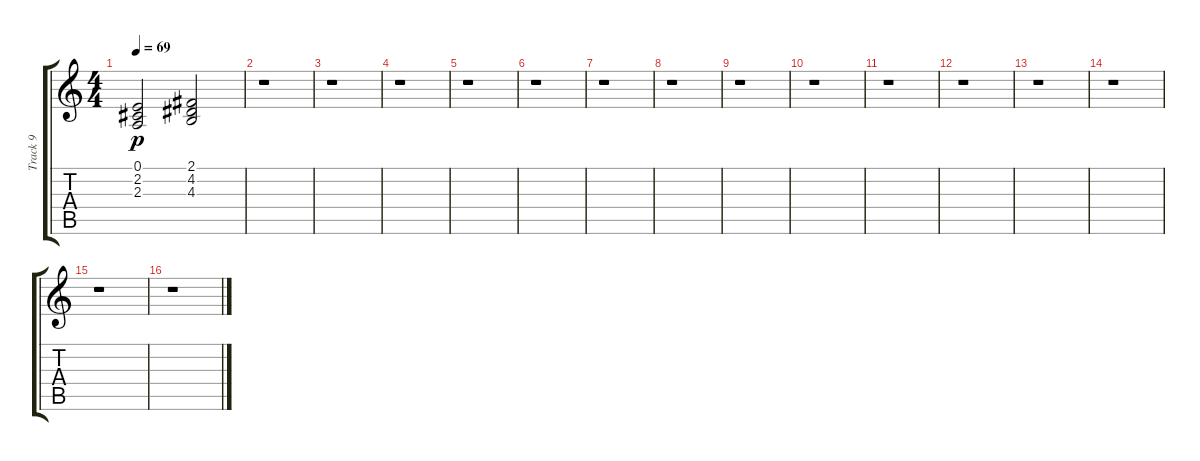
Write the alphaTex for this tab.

\track ("Track 9" "Track 9") {instrument stringensemble1}
\staff {score tabs}
\tuning (E4 B3 G3 D3 A2 E2) {hide}
\ts (4 4)
\tempo 69
\clef g2
\ks c
(0.1 2.2 2.3).2{dy p} (2.1 4.2 4.3).2 |
r.1 |
r.1 |
r.1 |
r.1 |
r.1 |
r.1 |
r.1 |
r.1 |
r.1 |
r.1 |
r.1 |
r.1 |
r.1 |
r.1 |
r.1
